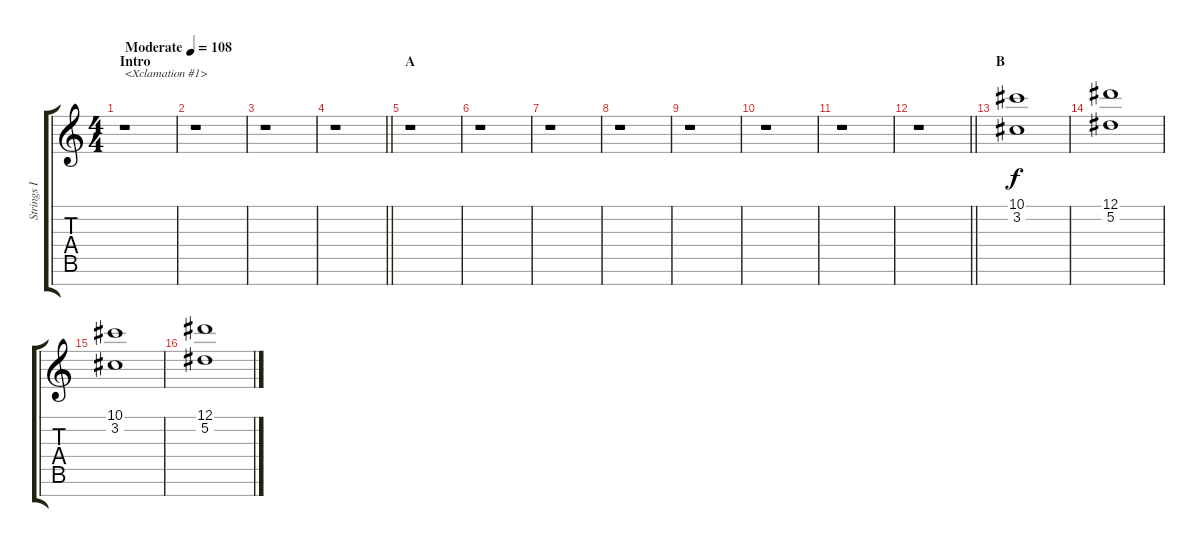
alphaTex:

\track ("Strings I" "Strings I") {instrument stringensemble1}
\staff {score tabs}
\tuning (Eb5 Bb4 Gb4 Db4 Ab3 Eb3 Bb2) {hide}
\ts (4 4)
\section ("" "Intro")
\tempo (108 "Moderate")
\clef g2
\ks c
r.1{txt "<Xclamation #1>" dy f instrument stringensemble1} |
r.1 |
r.1 |
\barLineRight lightlight
r.1 |
\section ("" "A")
r.1 |
r.1 |
r.1 |
r.1 |
r.1 |
r.1 |
r.1 |
\barLineRight lightlight
r.1 |
\section ("" "B")
(10.1 3.2).1 |
(12.1 5.2).1 |
(10.1 3.2).1 |
(12.1 5.2).1
